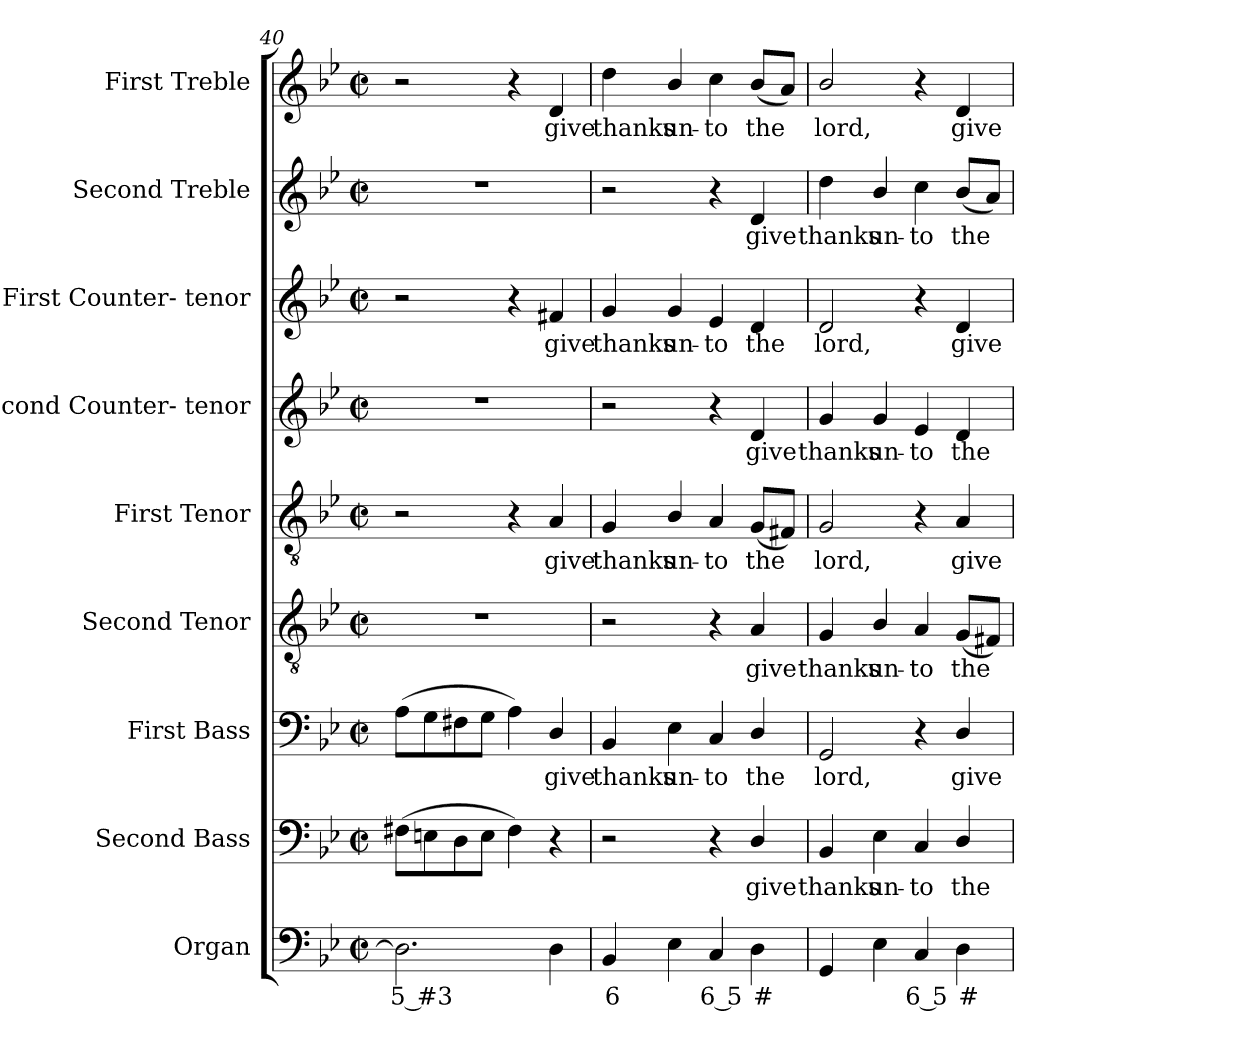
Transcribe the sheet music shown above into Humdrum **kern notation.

**kern	**text	**kern	**text	**kern	**text	**kern	**text	**kern	**text	**kern	**text	**kern	**text	**kern	**text	**kern	**text
*part9	*part9	*part8	*part8	*part7	*part7	*part6	*part6	*part5	*part5	*part4	*part4	*part3	*part3	*part2	*part2	*part1	*part1
*staff9	*staff9	*staff8	*staff8	*staff7	*staff7	*staff6	*staff6	*staff5	*staff5	*staff4	*staff4	*staff3	*staff3	*staff2	*staff2	*staff1	*staff1
*I"Organ	*	*I"Second Bass	*	*I"First Bass	*	*I"Second Tenor	*	*I"First Tenor	*	*I"Second Counter- tenor	*	*I"First Counter- tenor	*	*I"Second Treble	*	*I"First Treble	*
*I'Org.	*	*I'B2.	*	*I'B1.	*	*I'T2.	*	*I'T1.	*	*	*	*	*	*I'S2.	*	*I'S1.	*
!!LO:PB:g=z
*clefF4	*	*clefF4	*	*clefF4	*	*clefGv2	*	*clefGv2	*	*clefG2	*	*clefG2	*	*clefG2	*	*clefG2	*
*	*	*	*	*	*	*ITrd7c12	*	*ITrd7c12	*	*	*	*	*	*	*	*	*
*k[b-e-]	*	*k[b-e-]	*	*k[b-e-]	*	*k[b-e-]	*	*k[b-e-]	*	*k[b-e-]	*	*k[b-e-]	*	*k[b-e-]	*	*k[b-e-]	*
*B-:	*	*B-:	*	*B-:	*	*B-:	*	*B-:	*	*B-:	*	*B-:	*	*B-:	*	*B-:	*
*M2/2	*	*M2/2	*	*M2/2	*	*M2/2	*	*M2/2	*	*M2/2	*	*M2/2	*	*M2/2	*	*M2/2	*
*met(c|)	*	*met(c|)	*	*met(c|)	*	*met(c|)	*	*met(c|)	*	*met(c|)	*	*met(c|)	*	*met(c|)	*	*met(c|)	*
=40	=40	=40	=40	=40	=40	=40	=40	=40	=40	=40	=40	=40	=40	=40	=40	=40	=40
!	!LO:LY:b:color=#000000	!	!	!	!	!	!	!	!	!	!	!	!	!	!	!	!
2.Di\]	5 #3	(8F#Xi\L	.	(8Ai\L	.	1r	.	2r	.	1r	.	2r	.	1r	.	2r	.
.	.	8Eni\	.	8Gi\	.	.	.	.	.	.	.	.	.	.	.	.	.
.	.	8Di\	.	8F#Xi\	.	.	.	.	.	.	.	.	.	.	.	.	.
.	.	8Ei\J	.	8Gi\J	.	.	.	.	.	.	.	.	.	.	.	.	.
.	.	4F#i\)	.	4Ai\)	.	.	.	4r	.	.	.	4r	.	.	.	4r	.
!	!	!	!	!	!LO:LY:b:color=#000000	!	!	!	!	!	!	!	!	!	!	!	!
!	!	!	!	!	!	!	!	!	!LO:LY:b:color=#000000	!	!	!	!	!	!	!	!
!	!	!	!	!	!	!	!	!	!	!	!	!	!LO:LY:b:color=#000000	!	!	!	!
!	!	!	!	!	!	!	!	!	!	!	!	!	!	!	!	!	!LO:LY:b:color=#000000
4Di\	.	4r	.	4Di/	give	.	.	4AAi/	give	.	.	4f#Xi/	give	.	.	4di/	give
=41	=41	=41	=41	=41	=41	=41	=41	=41	=41	=41	=41	=41	=41	=41	=41	=41	=41
!	!LO:LY:b:color=#000000	!	!	!	!	!	!	!	!	!	!	!	!	!	!	!	!
!	!	!	!	!	!LO:LY:b:color=#000000	!	!	!	!	!	!	!	!	!	!	!	!
!	!	!	!	!	!	!	!	!	!LO:LY:b:color=#000000	!	!	!	!	!	!	!	!
!	!	!	!	!	!	!	!	!	!	!	!	!	!LO:LY:b:color=#000000	!	!	!	!
!	!	!	!	!	!	!	!	!	!	!	!	!	!	!	!	!	!LO:LY:b:color=#000000
4BB-i/	6	2r	.	4BB-i/	thanks	2r	.	4GGi/	thanks	2r	.	4gi/	thanks	2r	.	4ddi\	thanks
!	!	!	!	!	!LO:LY:b:color=#000000	!	!	!	!	!	!	!	!	!	!	!	!
!	!	!	!	!	!	!	!	!	!LO:LY:b:color=#000000	!	!	!	!	!	!	!	!
!	!	!	!	!	!	!	!	!	!	!	!	!	!LO:LY:b:color=#000000	!	!	!	!
!	!	!	!	!	!	!	!	!	!	!	!	!	!	!	!	!	!LO:LY:b:color=#000000
4E-i\	.	.	.	4E-i\	un-	.	.	4BB-i/	un-	.	.	4gi/	un-	.	.	4b-i/	un-
!	!LO:LY:b:color=#000000	!	!	!	!	!	!	!	!	!	!	!	!	!	!	!	!
!	!	!	!	!	!LO:LY:b:color=#000000	!	!	!	!	!	!	!	!	!	!	!	!
!	!	!	!	!	!	!	!	!	!LO:LY:b:color=#000000	!	!	!	!	!	!	!	!
!	!	!	!	!	!	!	!	!	!	!	!	!	!LO:LY:b:color=#000000	!	!	!	!
!	!	!	!	!	!	!	!	!	!	!	!	!	!	!	!	!	!LO:LY:b:color=#000000
4Ci/	6 5	4r	.	4Ci/	-to	4r	.	4AAi/	-to	4r	.	4e-i/	-to	4r	.	4cci\	-to
!	!LO:LY:b:color=#000000	!	!	!	!	!	!	!	!	!	!	!	!	!	!	!	!
!	!	!	!LO:LY:b:color=#000000	!	!	!	!	!	!	!	!	!	!	!	!	!	!
!	!	!	!	!	!LO:LY:b:color=#000000	!	!	!	!	!	!	!	!	!	!	!	!
!	!	!	!	!	!	!	!LO:LY:b:color=#000000	!	!	!	!	!	!	!	!	!	!
!	!	!	!	!	!	!	!	!	!LO:LY:b:color=#000000	!	!	!	!	!	!	!	!
!	!	!	!	!	!	!	!	!	!	!	!LO:LY:b:color=#000000	!	!	!	!	!	!
!	!	!	!	!	!	!	!	!	!	!	!	!	!LO:LY:b:color=#000000	!	!	!	!
!	!	!	!	!	!	!	!	!	!	!	!	!	!	!	!LO:LY:b:color=#000000	!	!
!	!	!	!	!	!	!	!	!	!	!	!	!	!	!	!	!	!LO:LY:b:color=#000000
4Di\	#	4Di/	give	4Di/	the	4AAi/	give	(8GGi/L	the	4di/	give	4di/	the	4di/	give	(8b-i/L	the
.	.	.	.	.	.	.	.	8FF#Xi/J)	.	.	.	.	.	.	.	8ai/J)	.
=42	=42	=42	=42	=42	=42	=42	=42	=42	=42	=42	=42	=42	=42	=42	=42	=42	=42
!	!	!	!LO:LY:b:color=#000000	!	!	!	!	!	!	!	!	!	!	!	!	!	!
!	!	!	!	!	!LO:LY:b:color=#000000	!	!	!	!	!	!	!	!	!	!	!	!
!	!	!	!	!	!	!	!LO:LY:b:color=#000000	!	!	!	!	!	!	!	!	!	!
!	!	!	!	!	!	!	!	!	!LO:LY:b:color=#000000	!	!	!	!	!	!	!	!
!	!	!	!	!	!	!	!	!	!	!	!LO:LY:b:color=#000000	!	!	!	!	!	!
!	!	!	!	!	!	!	!	!	!	!	!	!	!LO:LY:b:color=#000000	!	!	!	!
!	!	!	!	!	!	!	!	!	!	!	!	!	!	!	!LO:LY:b:color=#000000	!	!
!	!	!	!	!	!	!	!	!	!	!	!	!	!	!	!	!	!LO:LY:b:color=#000000
4GGi/	.	4BB-i/	thanks	2GGi/	lord,	4GGi/	thanks	2GGi/	lord,	4gi/	thanks	2di/	lord,	4ddi\	thanks	2b-i/	lord,
!	!	!	!LO:LY:b:color=#000000	!	!	!	!	!	!	!	!	!	!	!	!	!	!
!	!	!	!	!	!	!	!LO:LY:b:color=#000000	!	!	!	!	!	!	!	!	!	!
!	!	!	!	!	!	!	!	!	!	!	!LO:LY:b:color=#000000	!	!	!	!	!	!
!	!	!	!	!	!	!	!	!	!	!	!	!	!	!	!LO:LY:b:color=#000000	!	!
4E-i\	.	4E-i\	un-	.	.	4BB-i/	un-	.	.	4gi/	un-	.	.	4b-i/	un-	.	.
!	!LO:LY:b:color=#000000	!	!	!	!	!	!	!	!	!	!	!	!	!	!	!	!
!	!	!	!LO:LY:b:color=#000000	!	!	!	!	!	!	!	!	!	!	!	!	!	!
!	!	!	!	!	!	!	!LO:LY:b:color=#000000	!	!	!	!	!	!	!	!	!	!
!	!	!	!	!	!	!	!	!	!	!	!LO:LY:b:color=#000000	!	!	!	!	!	!
!	!	!	!	!	!	!	!	!	!	!	!	!	!	!	!LO:LY:b:color=#000000	!	!
4Ci/	6 5	4Ci/	-to	4r	.	4AAi/	-to	4r	.	4e-i/	-to	4r	.	4cci\	-to	4r	.
!	!LO:LY:b:color=#000000	!	!	!	!	!	!	!	!	!	!	!	!	!	!	!	!
!	!	!	!LO:LY:b:color=#000000	!	!	!	!	!	!	!	!	!	!	!	!	!	!
!	!	!	!	!	!LO:LY:b:color=#000000	!	!	!	!	!	!	!	!	!	!	!	!
!	!	!	!	!	!	!	!LO:LY:b:color=#000000	!	!	!	!	!	!	!	!	!	!
!	!	!	!	!	!	!	!	!	!LO:LY:b:color=#000000	!	!	!	!	!	!	!	!
!	!	!	!	!	!	!	!	!	!	!	!LO:LY:b:color=#000000	!	!	!	!	!	!
!	!	!	!	!	!	!	!	!	!	!	!	!	!LO:LY:b:color=#000000	!	!	!	!
!	!	!	!	!	!	!	!	!	!	!	!	!	!	!	!LO:LY:b:color=#000000	!	!
!	!	!	!	!	!	!	!	!	!	!	!	!	!	!	!	!	!LO:LY:b:color=#000000
4Di\	#	4Di/	the	4Di/	give	(8GGi/L	the	4AAi/	give	4di/	the	4di/	give	(8b-i/L	the	4di/	give
.	.	.	.	.	.	8FF#Xi/J)	.	.	.	.	.	.	.	8ai/J)	.	.	.
=	=	=	=	=	=	=	=	=	=	=	=	=	=	=	=	=	=
*-	*-	*-	*-	*-	*-	*-	*-	*-	*-	*-	*-	*-	*-	*-	*-	*-	*-
